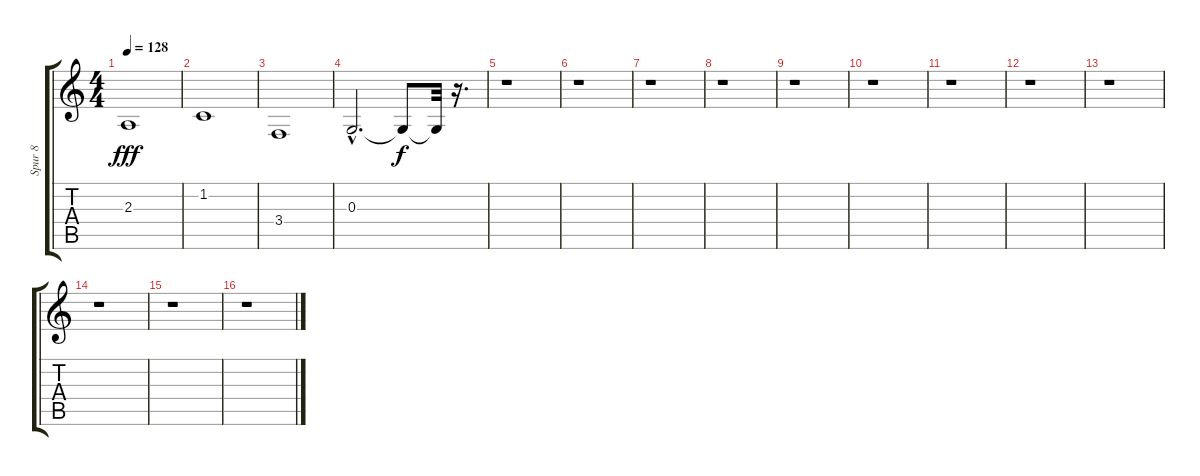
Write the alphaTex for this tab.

\track ("Spur 8" "Spur 8") {instrument stringensemble2}
\staff {score tabs}
\tuning (E4 B3 G3 D3 A2 E2) {hide}
\ts (4 4)
\tempo 128
\clef g2
\ks c
2.3.1{dy fff} |
1.2.1 |
3.4.1 |
0.3{hac}.2{d} 0.3{t}.8{dy f} 0.3{t}.32 r.16{d} |
r.1 |
r.1 |
r.1 |
r.1 |
r.1 |
r.1 |
r.1 |
r.1 |
r.1 |
r.1 |
r.1 |
r.1
